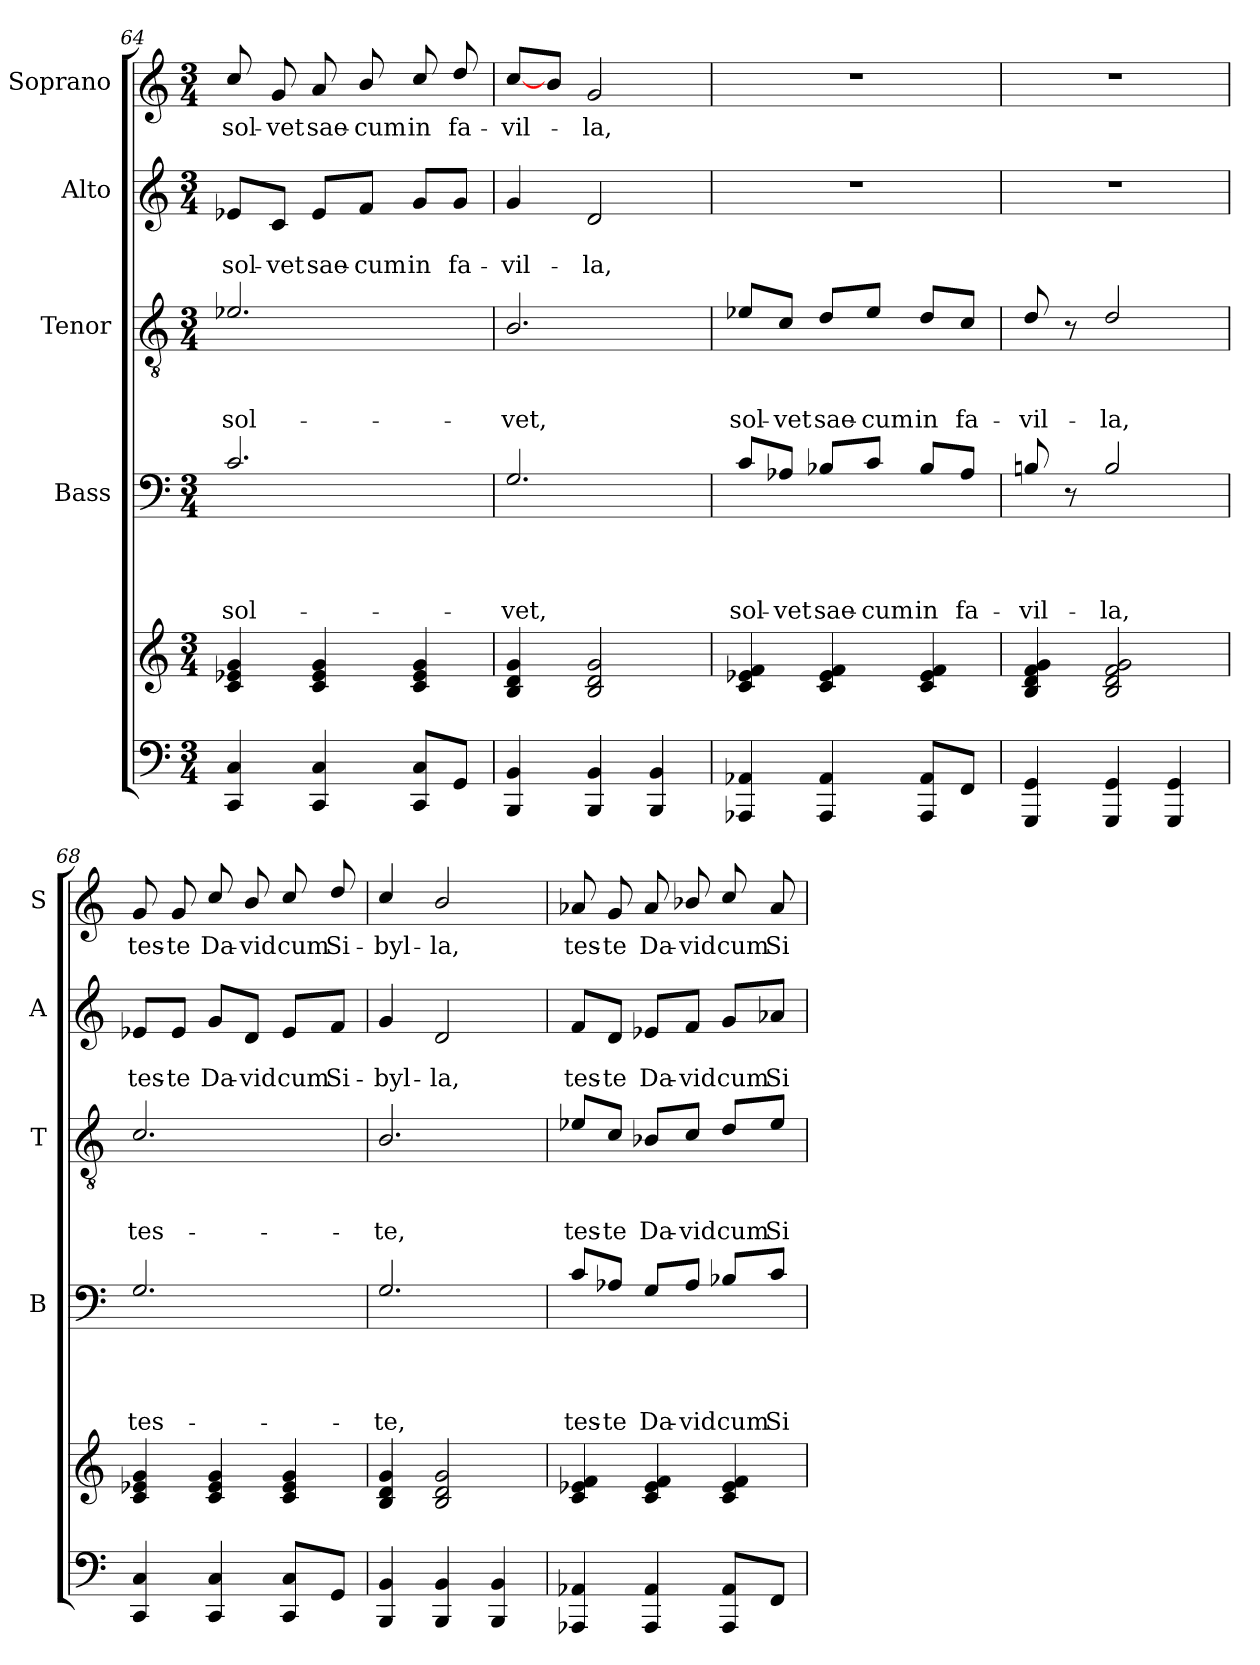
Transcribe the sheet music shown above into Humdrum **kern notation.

**kern	**kern	**kern	**text	**text	**text	**text	**kern	**text	**text	**text	**kern	**text	**text	**kern	**text
*part5	*part5	*part4	*part4	*part4	*part4	*part4	*part3	*part3	*part3	*part3	*part2	*part2	*part2	*part1	*part1
*staff6	*staff5	*staff4	*staff4	*staff4	*staff4	*staff4	*staff3	*staff3	*staff3	*staff3	*staff2	*staff2	*staff2	*staff1	*staff1
*	*	*I"Bass	*	*	*	*	*I"Tenor	*	*	*	*I"Alto	*	*	*I"Soprano	*
*	*	*I'B	*	*	*	*	*I'T	*	*	*	*I'A	*	*	*I'S	*
*clefF4	*clefG2	*clefF4	*	*	*	*	*clefGv2	*	*	*	*clefG2	*	*	*clefG2	*
*k[]	*k[]	*k[]	*	*	*	*	*k[]	*	*	*	*k[]	*	*	*k[]	*
*a:	*a:	*a:	*	*	*	*	*a:	*	*	*	*a:	*	*	*a:	*
*M3/4	*M3/4	*M3/4	*	*	*	*	*M3/4	*	*	*	*M3/4	*	*	*M3/4	*
=64	=64	=64	=64	=64	=64	=64	=64	=64	=64	=64	=64	=64	=64	=64	=64
!	!	!	!	!	!	!LO:LY:b	!	!	!	!LO:LY:b	!	!	!LO:LY:b	!	!LO:LY:b
4CC/ 4C/	4c/ 4e-X/ 4g/	2.c/	.	.	.	sol-	2.e-X/	.	.	sol-	8e-X/L	.	sol-	8cc/	sol-
!	!	!	!	!	!	!	!	!	!	!	!	!	!LO:LY:b	!	!LO:LY:b
.	.	.	.	.	.	.	.	.	.	.	8c/J	.	-vet	8g/	-vet
!	!	!	!	!	!	!	!	!	!	!	!	!	!LO:LY:b	!	!LO:LY:b
4CC/ 4C/	4c/ 4e-/ 4g/	.	.	.	.	.	.	.	.	.	8e-/L	.	sae-	8a/	sae-
!	!	!	!	!	!	!	!	!	!	!	!	!	!LO:LY:b	!	!LO:LY:b
.	.	.	.	.	.	.	.	.	.	.	8f/J	.	-cum	8b/	-cum
!	!	!	!	!	!	!	!	!	!	!	!	!	!LO:LY:b	!	!LO:LY:b
8CC/ 8C/L	4c/ 4e-/ 4g/	.	.	.	.	.	.	.	.	.	8g/L	.	in	8cc/	in
!	!	!	!	!	!	!	!	!	!	!	!	!	!LO:LY:b	!	!LO:LY:b
8GG/J	.	.	.	.	.	.	.	.	.	.	8g/J	.	fa-	8dd/	fa-
=65	=65	=65	=65	=65	=65	=65	=65	=65	=65	=65	=65	=65	=65	=65	=65
!	!	!	!	!	!	!LO:LY:b	!	!	!	!LO:LY:b	!	!	!LO:LY:b	!	!LO:LY:b
4BBB/ 4BB/	4B/ 4d/ 4g/	2.G/	.	.	.	-vet,	2.B/	.	.	-vet,	4g/	.	-vil-	[8cc/L	-vil-
.	.	.	.	.	.	.	.	.	.	.	.	.	.	8b/J	.
!	!	!	!	!	!	!	!	!	!	!	!	!	!LO:LY:b	!	!LO:LY:b
4BBB/ 4BB/	2B/ 2d/ 2g/	.	.	.	.	.	.	.	.	.	2d/	.	-la,	2g/	-la,
4BBB/ 4BB/	.	.	.	.	.	.	.	.	.	.	.	.	.	.	.
=66	=66	=66	=66	=66	=66	=66	=66	=66	=66	=66	=66	=66	=66	=66	=66
!	!	!	!	!	!	!LO:LY:b	!	!	!	!LO:LY:b	!	!	!	!	!
4AAA-X/ 4AA-X/	4c/ 4e-X/ 4f/	8c/L	.	.	.	sol-	8e-X/L	.	.	sol-	2.r	.	.	2.r	.
!	!	!	!	!	!	!LO:LY:b	!	!	!	!LO:LY:b	!	!	!	!	!
.	.	8A-X/J	.	.	.	-vet	8c/J	.	.	-vet	.	.	.	.	.
!	!	!	!	!	!	!LO:LY:b	!	!	!	!LO:LY:b	!	!	!	!	!
4AAA-/ 4AA-/	4c/ 4e-/ 4f/	8B-X/L	.	.	.	sae-	8d/L	.	.	sae-	.	.	.	.	.
!	!	!	!	!	!	!LO:LY:b	!	!	!	!LO:LY:b	!	!	!	!	!
.	.	8c/J	.	.	.	-cum	8e-/J	.	.	-cum	.	.	.	.	.
!	!	!	!	!	!	!LO:LY:b	!	!	!	!LO:LY:b	!	!	!	!	!
8AAA-/ 8AA-/L	4c/ 4e-/ 4f/	8B-/L	.	.	.	in	8d/L	.	.	in	.	.	.	.	.
!	!	!	!	!	!	!LO:LY:b	!	!	!	!LO:LY:b	!	!	!	!	!
8FF/J	.	8A-/J	.	.	.	fa-	8c/J	.	.	fa-	.	.	.	.	.
=67	=67	=67	=67	=67	=67	=67	=67	=67	=67	=67	=67	=67	=67	=67	=67
!	!	!	!	!	!	!LO:LY:b	!	!	!	!LO:LY:b	!	!	!	!	!
4GGG/ 4GG/	4B/ 4d/ 4f/ 4g/	8Bni/	.	.	.	-vil-	8d/	.	.	-vil-	2.r	.	.	2.r	.
.	.	8r	.	.	.	.	8r	.	.	.	.	.	.	.	.
!	!	!	!	!	!	!LO:LY:b	!	!	!	!LO:LY:b	!	!	!	!	!
4GGG/ 4GG/	2B/ 2d/ 2f/ 2g/	2B/	.	.	.	-la,	2d/	.	.	-la,	.	.	.	.	.
4GGG/ 4GG/	.	.	.	.	.	.	.	.	.	.	.	.	.	.	.
!!LO:LB:g=z
=68	=68	=68	=68	=68	=68	=68	=68	=68	=68	=68	=68	=68	=68	=68	=68
!	!	!	!	!	!	!LO:LY:b	!	!	!	!LO:LY:b	!	!	!LO:LY:b	!	!LO:LY:b
4CC/ 4C/	4c/ 4e-X/ 4g/	2.G/	.	.	.	tes-	2.c/	.	.	tes-	8e-X/L	.	tes-	8g/	tes-
!	!	!	!	!	!	!	!	!	!	!	!	!	!LO:LY:b	!	!LO:LY:b
.	.	.	.	.	.	.	.	.	.	.	8e-/J	.	-te	8g/	-te
!	!	!	!	!	!	!	!	!	!	!	!	!	!LO:LY:b	!	!LO:LY:b
4CC/ 4C/	4c/ 4e-/ 4g/	.	.	.	.	.	.	.	.	.	8g/L	.	Da-	8cc/	Da-
!	!	!	!	!	!	!	!	!	!	!	!	!	!LO:LY:b	!	!LO:LY:b
.	.	.	.	.	.	.	.	.	.	.	8d/J	.	-vid	8b/	-vid
!	!	!	!	!	!	!	!	!	!	!	!	!	!LO:LY:b	!	!LO:LY:b
8CC/ 8C/L	4c/ 4e-/ 4g/	.	.	.	.	.	.	.	.	.	8e-/L	.	cum	8cc/	cum
!	!	!	!	!	!	!	!	!	!	!	!	!	!LO:LY:b	!	!LO:LY:b
8GG/J	.	.	.	.	.	.	.	.	.	.	8f/J	.	Si-	8dd/	Si-
=69	=69	=69	=69	=69	=69	=69	=69	=69	=69	=69	=69	=69	=69	=69	=69
!	!	!	!	!	!	!LO:LY:b	!	!	!	!LO:LY:b	!	!	!LO:LY:b	!	!LO:LY:b
4BBB/ 4BB/	4B/ 4d/ 4g/	2.G/	.	.	.	-te,	2.B/	.	.	-te,	4g/	.	-byl-	4cc/	-byl-
!	!	!	!	!	!	!	!	!	!	!	!	!	!LO:LY:b	!	!LO:LY:b
4BBB/ 4BB/	2B/ 2d/ 2g/	.	.	.	.	.	.	.	.	.	2d/	.	-la,	2b/	-la,
4BBB/ 4BB/	.	.	.	.	.	.	.	.	.	.	.	.	.	.	.
=70	=70	=70	=70	=70	=70	=70	=70	=70	=70	=70	=70	=70	=70	=70	=70
!	!	!	!	!	!	!LO:LY:b	!	!	!	!LO:LY:b	!	!	!LO:LY:b	!	!LO:LY:b
4AAA-X/ 4AA-X/	4c/ 4e-X/ 4f/	8c/L	.	.	.	tes-	8e-X/L	.	.	tes-	8f/L	.	tes-	8a-X/	tes-
!	!	!	!	!	!	!LO:LY:b	!	!	!	!LO:LY:b	!	!	!LO:LY:b	!	!LO:LY:b
.	.	8A-X/J	.	.	.	-te	8c/J	.	.	-te	8d/J	.	-te	8g/	-te
!	!	!	!	!	!	!LO:LY:b	!	!	!	!LO:LY:b	!	!	!LO:LY:b	!	!LO:LY:b
4AAA-/ 4AA-/	4c/ 4e-/ 4f/	8G/L	.	.	.	Da-	8B-X/L	.	.	Da-	8e-X/L	.	Da-	8a-/	Da-
!	!	!	!	!	!	!LO:LY:b	!	!	!	!LO:LY:b	!	!	!LO:LY:b	!	!LO:LY:b
.	.	8A-/J	.	.	.	-vid	8c/J	.	.	-vid	8f/J	.	-vid	8b-X/	-vid
!	!	!	!	!	!	!LO:LY:b	!	!	!	!LO:LY:b	!	!	!LO:LY:b	!	!LO:LY:b
8AAA-/ 8AA-/L	4c/ 4e-/ 4f/	8B-X/L	.	.	.	cum	8d/L	.	.	cum	8g/L	.	cum	8cc/	cum
!	!	!	!	!	!	!LO:LY:b	!	!	!	!LO:LY:b	!	!	!LO:LY:b	!	!LO:LY:b
8FF/J	.	8c/J	.	.	.	Si-	8e-/J	.	.	Si-	8a-X/J	.	Si-	8a-/	Si-
=	=	=	=	=	=	=	=	=	=	=	=	=	=	=	=
*-	*-	*-	*-	*-	*-	*-	*-	*-	*-	*-	*-	*-	*-	*-	*-
